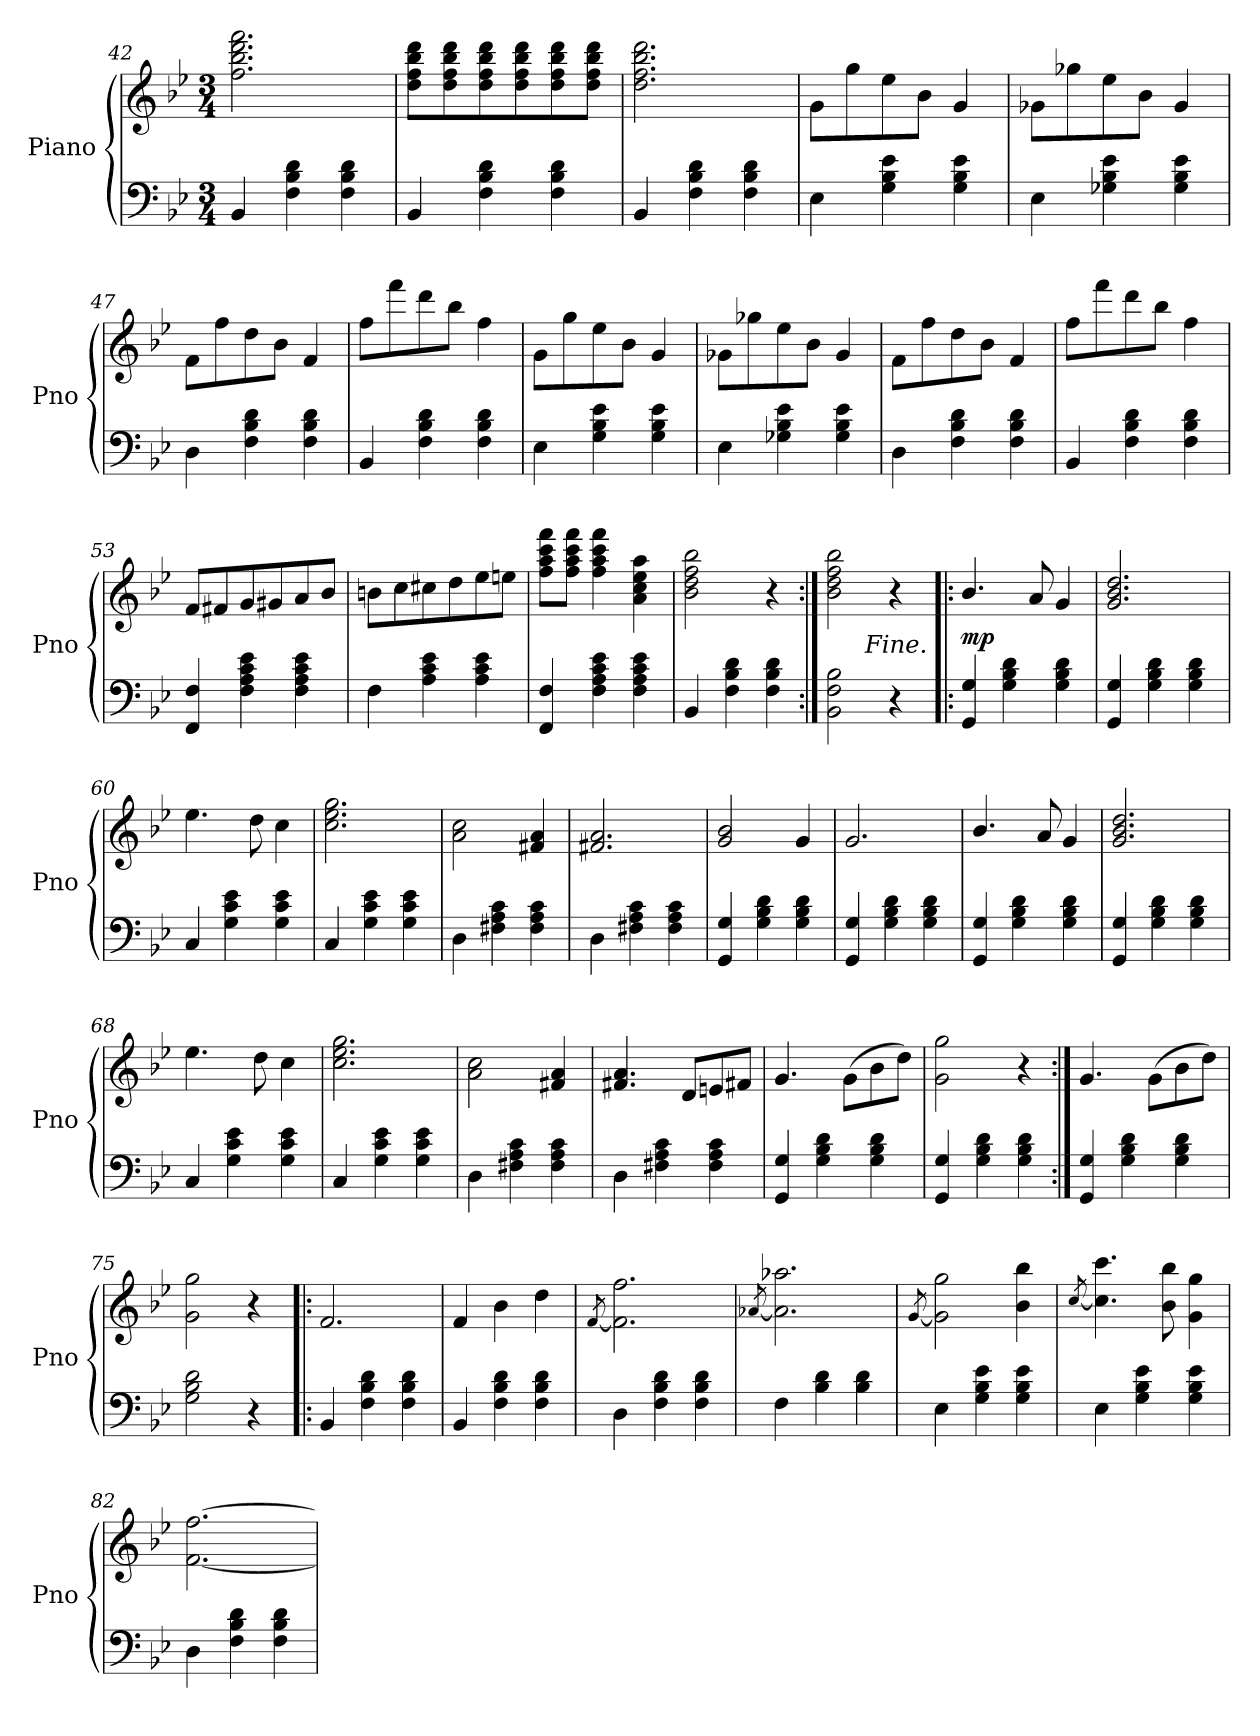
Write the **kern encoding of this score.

**kern	**kern	**dynam
*part1	*part1	*part1
*staff2	*staff1	*staff1/2
*I"Piano	*	*
*I'Pno	*	*
*clefF4	*clefG2	*
*k[b-e-]	*k[b-e-]	*
*M3/4	*M3/4	*
=42	=42	=42
4BB-	2.ff 2.bb- 2.ddd 2.fff	.
4F 4B- 4d	.	.
4F 4B- 4d	.	.
=43	=43	=43
4BB-	8dd 8ff 8bb- 8dddL	.
.	8dd 8ff 8bb- 8ddd	.
4F 4B- 4d	8dd 8ff 8bb- 8ddd	.
.	8dd 8ff 8bb- 8ddd	.
4F 4B- 4d	8dd 8ff 8bb- 8ddd	.
.	8dd 8ff 8bb- 8dddJ	.
=44	=44	=44
4BB-	2.dd 2.ff 2.bb- 2.ddd	.
4F 4B- 4d	.	.
4F 4B- 4d	.	.
=45	=45	=45
4E-	8gL	.
.	8gg	.
4G 4B- 4e-	8ee-	.
.	8b-J	.
4G 4B- 4e-	4g	.
=46	=46	=46
4E-	8g-XL	.
.	8gg-X	.
4G-X 4B- 4e-	8ee-	.
.	8b-J	.
4G- 4B- 4e-	4g-	.
=47	=47	=47
4D	8fL	.
.	8ff	.
4F 4B- 4d	8dd	.
.	8b-J	.
4F 4B- 4d	4f	.
=48	=48	=48
4BB-	8ffL	.
.	8fff	.
4F 4B- 4d	8ddd	.
.	8bb-J	.
4F 4B- 4d	4ff	.
=49	=49	=49
4E-	8gL	.
.	8gg	.
4G 4B- 4e-	8ee-	.
.	8b-J	.
4G 4B- 4e-	4g	.
=50	=50	=50
4E-	8g-XL	.
.	8gg-X	.
4G-X 4B- 4e-	8ee-	.
.	8b-J	.
4G- 4B- 4e-	4g-	.
=51	=51	=51
4D	8fL	.
.	8ff	.
4F 4B- 4d	8dd	.
.	8b-J	.
4F 4B- 4d	4f	.
=52	=52	=52
4BB-	8ffL	.
.	8fff	.
4F 4B- 4d	8ddd	.
.	8bb-J	.
4F 4B- 4d	4ff	.
=53	=53	=53
4FF 4F	8fL	.
.	8f#X	.
4F 4A 4c 4e-	8g	.
.	8g#X	.
4F 4A 4c 4e-	8a	.
.	8b-J	.
=54	=54	=54
4F	8bnL	.
.	8cc	.
4A 4c 4e-	8cc#X	.
.	8dd	.
4A 4c 4e-	8ee-	.
.	8eenJ	.
=55	=55	=55
4FF 4F	8ff 8aa 8ccc 8fffL	.
.	8ff 8aa 8ccc 8fffJ	.
4F 4A 4c 4e-	4ff 4aa 4ccc 4fff	.
4F 4A 4c 4e-	4a 4cc 4ee- 4aa	.
=56	=56	=56
4BB-	2b- 2dd 2ff 2bb-	.
4F 4B- 4d	.	.
4F 4B- 4d	4r	.
=57:|!	=57:|!	=57:|!
2BB- 2F 2B-	2b- 2dd 2ff 2bb-	.
4r	4r	.
!	!LO:TX:c:i:rj:t=Fine.	!
=58!|:	=58!|:	=58!|:
4GG 4G	4.b-/	mp
4G 4B- 4d	.	.
.	8a	.
4G 4B- 4d	4g	.
=59	=59	=59
4GG 4G	2.g/ 2.b-/ 2.dd/	.
4G 4B- 4d	.	.
4G 4B- 4d	.	.
=60	=60	=60
4C	4.ee-	.
4G 4c 4e-	.	.
.	8dd	.
4G 4c 4e-	4cc	.
=61	=61	=61
4C	2.cc 2.ee- 2.gg	.
4G 4c 4e-	.	.
4G 4c 4e-	.	.
=62	=62	=62
4D	2a 2cc	.
4F#X 4A 4c	.	.
4F# 4A 4c	4f#X 4a	.
=63	=63	=63
4D	2.f#X 2.a	.
4F#X 4A 4c	.	.
4F# 4A 4c	.	.
=64	=64	=64
4GG 4G	2g 2b-	.
4G 4B- 4d	.	.
4G 4B- 4d	4g	.
=65	=65	=65
4GG 4G	2.g	.
4G 4B- 4d	.	.
4G 4B- 4d	.	.
=66	=66	=66
4GG 4G	4.b-/	.
4G 4B- 4d	.	.
.	8a	.
4G 4B- 4d	4g	.
=67	=67	=67
4GG 4G	2.g/ 2.b-/ 2.dd/	.
4G 4B- 4d	.	.
4G 4B- 4d	.	.
=68	=68	=68
4C	4.ee-	.
4G 4c 4e-	.	.
.	8dd	.
4G 4c 4e-	4cc	.
=69	=69	=69
4C	2.cc 2.ee- 2.gg	.
4G 4c 4e-	.	.
4G 4c 4e-	.	.
=70	=70	=70
4D	2a 2cc	.
4F#X 4A 4c	.	.
4F# 4A 4c	4f#X 4a	.
=71	=71	=71
4D	4.f#X 4.a	.
4F#X 4A 4c	.	.
.	8dL	.
4F# 4A 4c	8en	.
.	8f#XJ	.
=72	=72	=72
4GG 4G	4.g	.
4G 4B- 4d	.	.
.	(8gL	.
4G 4B- 4d	8b-	.
.	8ddJ)	.
=73	=73	=73
4GG 4G	2g 2gg	.
4G 4B- 4d	.	.
4G 4B- 4d	4r	.
=74:|!	=74:|!	=74:|!
4GG 4G	4.g	.
4G 4B- 4d	.	.
.	(8gL	.
4G 4B- 4d	8b-	.
.	8ddJ)	.
=75	=75	=75
2G 2B- 2d	2g 2gg	.
4r	4r	.
=76!|:	=76!|:	=76!|:
4BB-	2.f	.
4F 4B- 4d	.	.
4F 4B- 4d	.	.
=77	=77	=77
4BB-	4f	.
4F 4B- 4d	4b-	.
4F 4B- 4d	4dd	.
=78	=78	=78
.	[8qf	.
4D	2.f] 2.ff	.
4F 4B- 4d	.	.
4F 4B- 4d	.	.
=79	=79	=79
.	[8qa-X	.
4F	2.a-] 2.aa-X	.
4B- 4d	.	.
4B- 4d	.	.
=80	=80	=80
.	[8qg	.
4E-	2g] 2gg	.
4G 4B- 4e-	.	.
4G 4B- 4e-	4b- 4bb-	.
=81	=81	=81
.	[8qcc	.
4E-	4.cc] 4.ccc	.
4G 4B- 4e-	.	.
.	8b- 8bb-	.
4G 4B- 4e-	4g 4gg	.
=82	=82	=82
4D	[2.f [2.ff	.
4F 4B- 4d	.	.
4F 4B- 4d	.	.
=	=	=
*-	*-	*-
